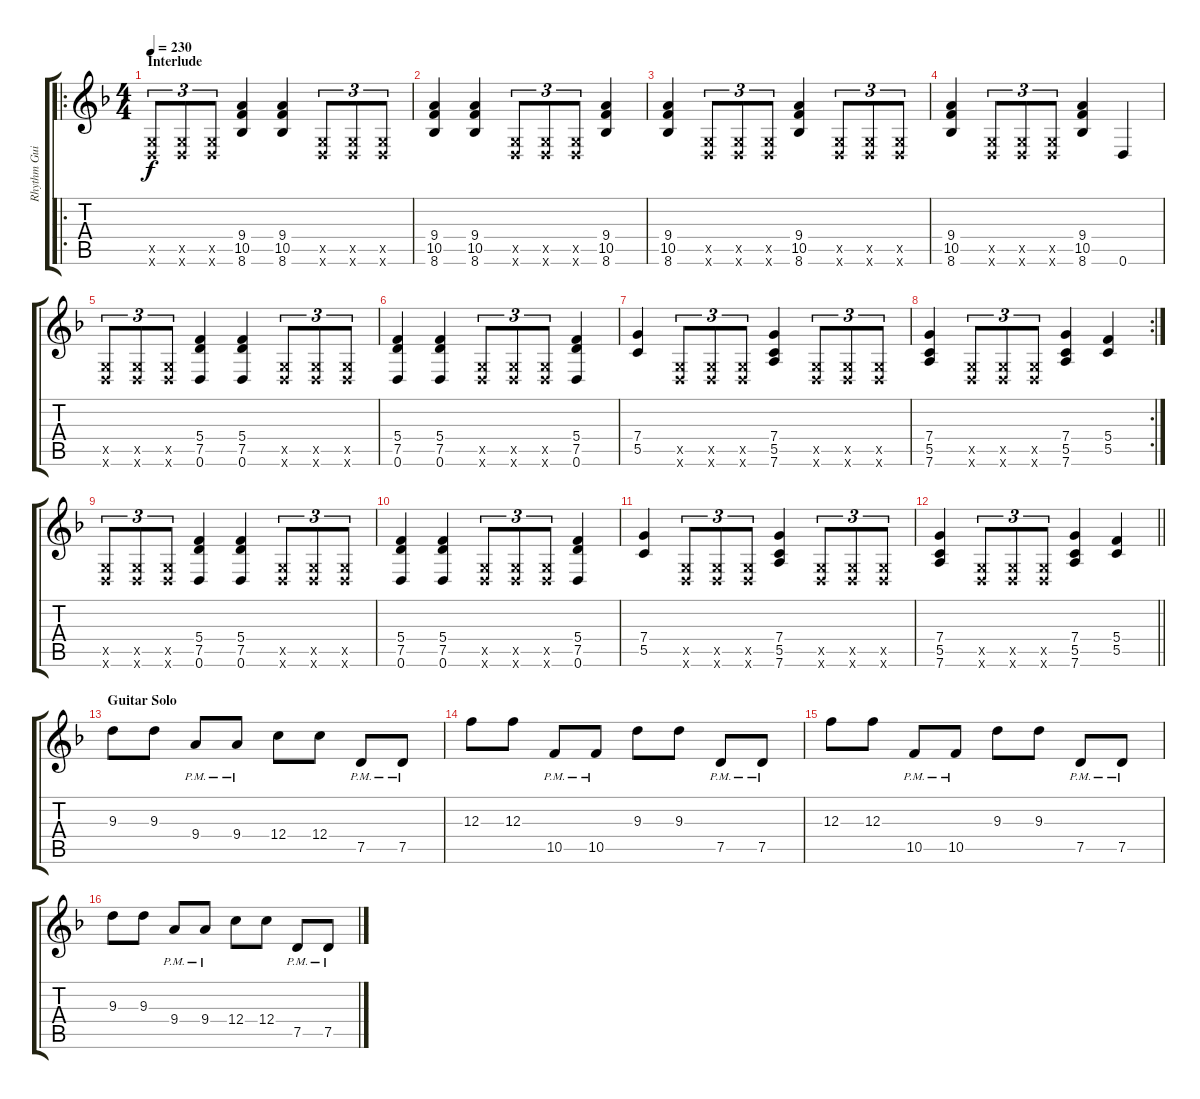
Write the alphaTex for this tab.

\track ("Rhythm Guitar" "Rhythm Gui") {instrument overdrivenguitar}
\staff {score tabs}
\tuning (D4 A3 F3 C3 G2 D2) {hide}
\ro
\ts (4 4)
\section ("" "Interlude")
\tempo 230
\clef g2
\ks f
(0.5{x} 0.6{x}).8{tu (3 2) dy f} (0.5{x} 0.6{x}).8{tu (3 2)} (0.5{x} 0.6{x}).8{tu (3 2)} (9.4 10.5 8.6).4 (9.4 10.5 8.6).4 (0.5{x} 0.6{x}).8{tu (3 2)} (0.5{x} 0.6{x}).8{tu (3 2)} (0.5{x} 0.6{x}).8{tu (3 2)} |
(9.4 10.5 8.6).4 (9.4 10.5 8.6).4 (0.5{x} 0.6{x}).8{tu (3 2)} (0.5{x} 0.6{x}).8{tu (3 2)} (0.5{x} 0.6{x}).8{tu (3 2)} (9.4 10.5 8.6).4 |
(9.4 10.5 8.6).4 (0.5{x} 0.6{x}).8{tu (3 2)} (0.5{x} 0.6{x}).8{tu (3 2)} (0.5{x} 0.6{x}).8{tu (3 2)} (9.4 10.5 8.6).4 (0.5{x} 0.6{x}).8{tu (3 2)} (0.5{x} 0.6{x}).8{tu (3 2)} (0.5{x} 0.6{x}).8{tu (3 2)} |
(9.4 10.5 8.6).4 (0.5{x} 0.6{x}).8{tu (3 2)} (0.5{x} 0.6{x}).8{tu (3 2)} (0.5{x} 0.6{x}).8{tu (3 2)} (9.4 10.5 8.6).4 0.6.4 |
(0.5{x} 0.6{x}).8{tu (3 2)} (0.5{x} 0.6{x}).8{tu (3 2)} (0.5{x} 0.6{x}).8{tu (3 2)} (5.4 7.5 0.6).4 (5.4 7.5 0.6).4 (0.5{x} 0.6{x}).8{tu (3 2)} (0.5{x} 0.6{x}).8{tu (3 2)} (0.5{x} 0.6{x}).8{tu (3 2)} |
(5.4 7.5 0.6).4 (5.4 7.5 0.6).4 (0.5{x} 0.6{x}).8{tu (3 2)} (0.5{x} 0.6{x}).8{tu (3 2)} (0.5{x} 0.6{x}).8{tu (3 2)} (5.4 7.5 0.6).4 |
(7.4 5.5).4 (0.5{x} 0.6{x}).8{tu (3 2)} (0.5{x} 0.6{x}).8{tu (3 2)} (0.5{x} 0.6{x}).8{tu (3 2)} (7.4 5.5 7.6).4 (0.5{x} 0.6{x}).8{tu (3 2)} (0.5{x} 0.6{x}).8{tu (3 2)} (0.5{x} 0.6{x}).8{tu (3 2)} |
\rc 2
(7.4 5.5 7.6).4 (0.5{x} 0.6{x}).8{tu (3 2)} (0.5{x} 0.6{x}).8{tu (3 2)} (0.5{x} 0.6{x}).8{tu (3 2)} (7.4 5.5 7.6).4 (5.4 5.5).4 |
(0.5{x} 0.6{x}).8{tu (3 2)} (0.5{x} 0.6{x}).8{tu (3 2)} (0.5{x} 0.6{x}).8{tu (3 2)} (5.4 7.5 0.6).4 (5.4 7.5 0.6).4 (0.5{x} 0.6{x}).8{tu (3 2)} (0.5{x} 0.6{x}).8{tu (3 2)} (0.5{x} 0.6{x}).8{tu (3 2)} |
(5.4 7.5 0.6).4 (5.4 7.5 0.6).4 (0.5{x} 0.6{x}).8{tu (3 2)} (0.5{x} 0.6{x}).8{tu (3 2)} (0.5{x} 0.6{x}).8{tu (3 2)} (5.4 7.5 0.6).4 |
(7.4 5.5).4 (0.5{x} 0.6{x}).8{tu (3 2)} (0.5{x} 0.6{x}).8{tu (3 2)} (0.5{x} 0.6{x}).8{tu (3 2)} (7.4 5.5 7.6).4 (0.5{x} 0.6{x}).8{tu (3 2)} (0.5{x} 0.6{x}).8{tu (3 2)} (0.5{x} 0.6{x}).8{tu (3 2)} |
\barLineRight lightlight
(7.4 5.5 7.6).4 (0.5{x} 0.6{x}).8{tu (3 2)} (0.5{x} 0.6{x}).8{tu (3 2)} (0.5{x} 0.6{x}).8{tu (3 2)} (7.4 5.5 7.6).4 (5.4 5.5).4 |
\section ("" "Guitar Solo")
9.3.8 9.3.8 9.4{pm}.8 9.4{pm}.8 12.4.8 12.4.8 7.5{pm}.8 7.5{pm}.8 |
12.3.8 12.3.8 10.5{pm}.8 10.5{pm}.8 9.3.8 9.3.8 7.5{pm}.8 7.5{pm}.8 |
12.3.8 12.3.8 10.5{pm}.8 10.5{pm}.8 9.3.8 9.3.8 7.5{pm}.8 7.5{pm}.8 |
9.3.8 9.3.8 9.4{pm}.8 9.4{pm}.8 12.4.8 12.4.8 7.5{pm}.8 7.5{pm}.8
